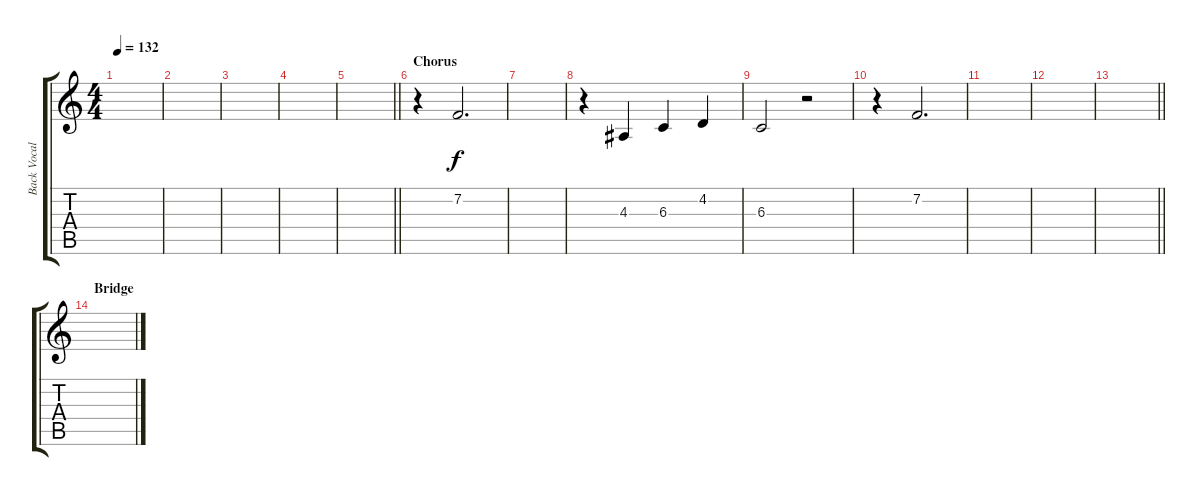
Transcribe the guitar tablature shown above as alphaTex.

\track ("Back Vocals" "Back Vocal") {instrument tenorsax}
\staff {score tabs}
\tuning (Eb4 Bb3 Gb3 Db3 Ab2 Eb2) {hide}
\ts (4 4)
\tempo 132
\clef g2
\ks c
|
|
|
|
\barLineRight lightlight
|
\section ("" "Chorus")
r.4 7.2.2{d} |
|
r.4 4.3.4 6.3.4 4.2.4 |
6.3.2 r.2 |
r.4 7.2.2{d} |
|
|
\barLineRight lightlight
|
\section ("" "Bridge")
